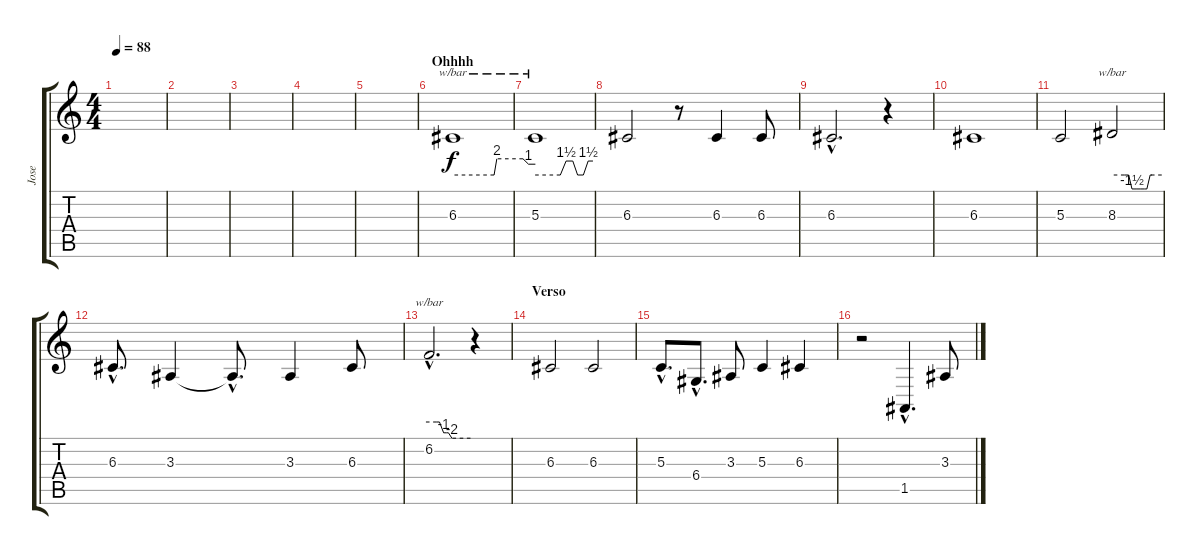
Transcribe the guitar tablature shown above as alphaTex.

\track ("Jose" "Jose") {instrument lead1square}
\staff {score tabs}
\tuning (E4 B3 G3 D3 A2 E2) {hide}
\ts (4 4)
\tempo 88
\clef g2
\ks c
|
|
|
|
|
\section ("" "Ohhhh")
6.3.1{tbe (custom default 0 0 30 0 32 8 51 8 55 4 60 4)} |
5.3.1{tbe (custom default 0 0 26 0 32 6 39 6 44 0 50 0 55 6 60 6)} |
6.3.2 r.8 6.3.4 6.3.8 |
6.3{hac}.2{d} r.4 |
6.3.1 |
5.3.2 8.3.2{tbe (custom default 0 0 15 0 20 0 24 -6 30 -6 34 -6 39 -6 42 -6 46 0 48 0 60 0)} |
6.3{hac}.8{d} 3.3.4 3.3{hac t}.8{d} 3.3.4 6.3.8 |
6.2{hac}.2{d tbe (custom default 0 0 11 0 15 0 21 -4 25 -4 28 -4 33 -8 60 -8)} r.4 |
\section ("" "Verso")
6.3.2 6.3.2 |
5.3{hac}.8{d} 6.4{hac}.8{d} 3.3.8 5.3.4 6.3.4 |
r.2 1.5{hac}.4{d} 3.3.8
